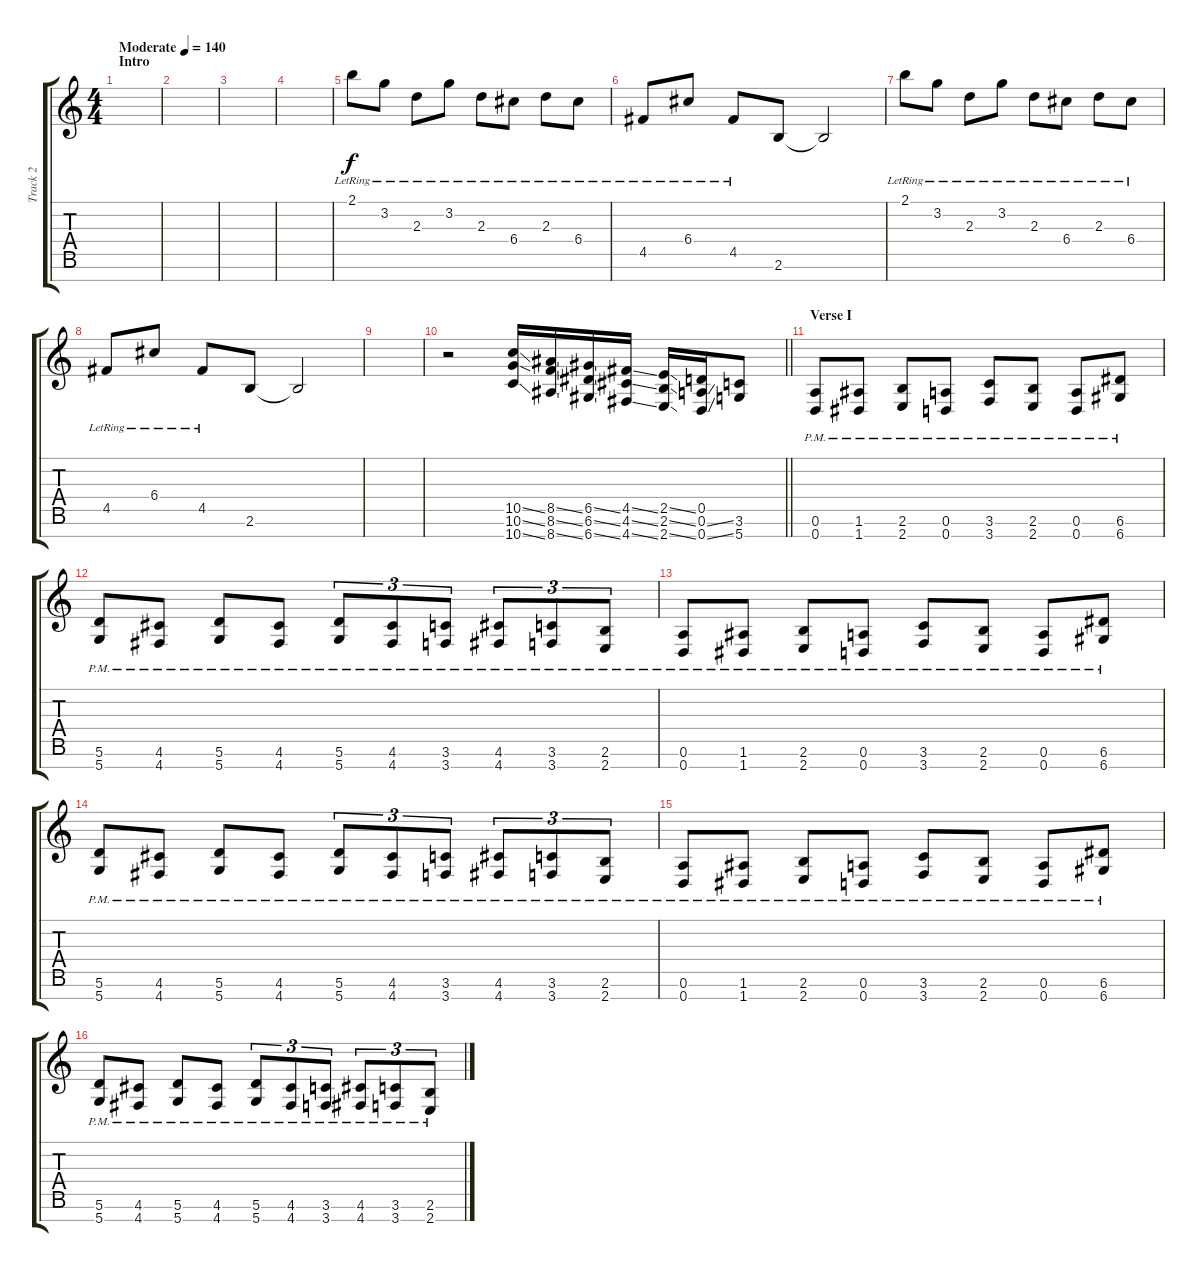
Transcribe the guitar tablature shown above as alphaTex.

\track ("Track 2" "Track 2") {instrument distortionguitar}
\staff {score tabs}
\tuning (A4 E4 C4 G3 D3 A2 D2) {hide}
\ts (4 4)
\section ("" "Intro")
\tempo (140 "Moderate")
\clef g2
\ks c
|
|
|
|
2.1{lr}.8 3.2{lr}.8 2.3{lr}.8 3.2{lr}.8 2.3{lr}.8 6.4{lr}.8 2.3{lr}.8 6.4{lr}.8 |
4.5{lr}.8 6.4{lr}.8 4.5{lr}.8 2.6.8 2.6{t}.2 |
2.1{lr}.8 3.2{lr}.8 2.3{lr}.8 3.2{lr}.8 2.3{lr}.8 6.4{lr}.8 2.3{lr}.8 6.4{lr}.8 |
4.5{lr}.8 6.4{lr}.8 4.5{lr}.8 2.6.8 2.6{t}.2 |
|
\barLineRight lightlight
r.2 (10.5{ss} 10.6{ss} 10.7{ss}).16{instrument guitarfretnoise} (8.5{ss} 8.6{ss} 8.7{ss}).16 (6.5{ss} 6.6{ss} 6.7{ss}).16 (4.5{ss} 4.6{ss} 4.7{ss}).16 (2.5{ss} 2.6{ss} 2.7{ss}).16 (0.5 0.6{ss} 0.7{ss}).16 (3.6 5.7).8 |
\section ("" "Verse I")
(0.6{pm} 0.7{pm}).8{instrument distortionguitar} (1.6{pm} 1.7{pm}).8 (2.6{pm} 2.7{pm}).8 (0.6{pm} 0.7{pm}).8 (3.6{pm} 3.7{pm}).8 (2.6{pm} 2.7{pm}).8 (0.6{pm} 0.7{pm}).8 (6.6{pm} 6.7{pm}).8 |
(5.6 5.7{pm}).8 (4.6{pm} 4.7{pm}).8 (5.6{pm} 5.7{pm}).8 (4.6{pm} 4.7{pm}).8 (5.6{pm} 5.7{pm}).8{tu (3 2)} (4.6{pm} 4.7{pm}).8{tu (3 2)} (3.6{pm} 3.7{pm}).8{tu (3 2)} (4.6{pm} 4.7{pm}).8{tu (3 2)} (3.6{pm} 3.7{pm}).8{tu (3 2)} (2.6{pm} 2.7{pm}).8{tu (3 2)} |
(0.6{pm} 0.7{pm}).8{instrument distortionguitar} (1.6{pm} 1.7{pm}).8 (2.6{pm} 2.7{pm}).8 (0.6{pm} 0.7{pm}).8 (3.6{pm} 3.7{pm}).8 (2.6{pm} 2.7{pm}).8 (0.6{pm} 0.7{pm}).8 (6.6{pm} 6.7{pm}).8 |
(5.6 5.7{pm}).8 (4.6{pm} 4.7{pm}).8 (5.6{pm} 5.7{pm}).8 (4.6{pm} 4.7{pm}).8 (5.6{pm} 5.7{pm}).8{tu (3 2)} (4.6{pm} 4.7{pm}).8{tu (3 2)} (3.6{pm} 3.7{pm}).8{tu (3 2)} (4.6{pm} 4.7{pm}).8{tu (3 2)} (3.6{pm} 3.7{pm}).8{tu (3 2)} (2.6{pm} 2.7{pm}).8{tu (3 2)} |
(0.6{pm} 0.7{pm}).8{instrument distortionguitar} (1.6{pm} 1.7{pm}).8 (2.6{pm} 2.7{pm}).8 (0.6{pm} 0.7{pm}).8 (3.6{pm} 3.7{pm}).8 (2.6{pm} 2.7{pm}).8 (0.6{pm} 0.7{pm}).8 (6.6{pm} 6.7{pm}).8 |
(5.6 5.7{pm}).8 (4.6{pm} 4.7{pm}).8 (5.6{pm} 5.7{pm}).8 (4.6{pm} 4.7{pm}).8 (5.6{pm} 5.7{pm}).8{tu (3 2)} (4.6{pm} 4.7{pm}).8{tu (3 2)} (3.6{pm} 3.7{pm}).8{tu (3 2)} (4.6{pm} 4.7{pm}).8{tu (3 2)} (3.6{pm} 3.7{pm}).8{tu (3 2)} (2.6{pm} 2.7{pm}).8{tu (3 2)}
